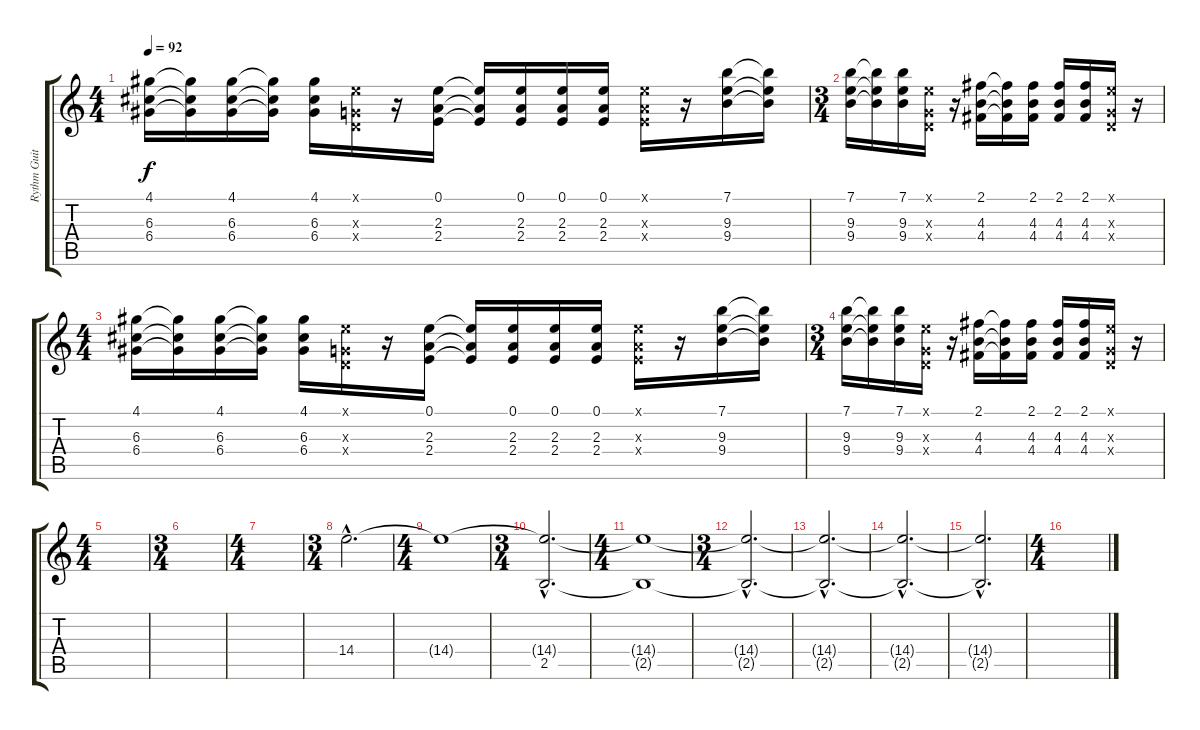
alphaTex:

\track ("Rythm Guitar" "Rythm Guit") {instrument acousticguitarsteel}
\staff {score tabs}
\tuning (E4 B3 G3 D3 A2 E2) {hide}
\ts (4 4)
\tempo 92
\clef g2
\ks c
(4.1 6.3 6.4).16{dy f} (4.1{t} 6.3{t} 6.4{t}).16 (4.1 6.3 6.4).16 (4.1{t} 6.3{t} 6.4{t}).16 (4.1 6.3 6.4).16 (0.1{x} 0.3{x} 0.4{x}).16 r.16 (0.1 2.3 2.4).16 (0.1{t} 2.3{t} 2.4{t}).16 (0.1 2.3 2.4).16 (0.1 2.3 2.4).16 (0.1 2.3 2.4).16 (0.1{x} 2.3{x} 2.4{x}).16 r.16 (7.1 9.3 9.4).16 (7.1{t} 9.3{t} 9.4{t}).16 |
\ts (3 4)
(7.1 9.3 9.4).16 (7.1{t} 9.3{t} 9.4{t}).16 (7.1 9.3 9.4).16 (0.1{x} 0.3{x} 0.4{x}).16 r.16 (2.1 4.3 4.4).16 (2.1{t} 4.3{t} 4.4{t}).16 (2.1 4.3 4.4).16 (2.1 4.3 4.4).16 (2.1 4.3 4.4).16 (0.1{x} 0.3{x} 0.4{x}).16 r.16 |
\ts (4 4)
(4.1 6.3 6.4).16 (4.1{t} 6.3{t} 6.4{t}).16 (4.1 6.3 6.4).16 (4.1{t} 6.3{t} 6.4{t}).16 (4.1 6.3 6.4).16 (0.1{x} 0.3{x} 0.4{x}).16 r.16 (0.1 2.3 2.4).16 (0.1{t} 2.3{t} 2.4{t}).16 (0.1 2.3 2.4).16 (0.1 2.3 2.4).16 (0.1 2.3 2.4).16 (0.1{x} 2.3{x} 2.4{x}).16 r.16 (7.1 9.3 9.4).16 (7.1{t} 9.3{t} 9.4{t}).16 |
\ts (3 4)
(7.1 9.3 9.4).16 (7.1{t} 9.3{t} 9.4{t}).16 (7.1 9.3 9.4).16 (0.1{x} 0.3{x} 0.4{x}).16 r.16 (2.1 4.3 4.4).16 (2.1{t} 4.3{t} 4.4{t}).16 (2.1 4.3 4.4).16 (2.1 4.3 4.4).16 (2.1 4.3 4.4).16 (0.1{x} 0.3{x} 0.4{x}).16 r.16 |
\ts (4 4)
|
\ts (3 4)
|
\ts (4 4)
|
\ts (3 4)
14.4{hac}.2{d instrument drawbarorgan} |
\ts (4 4)
14.4{t}.1 |
\ts (3 4)
(14.4{hac t} 2.5{hac}).2{d} |
\ts (4 4)
(14.4{t} 2.5{t}).1 |
\ts (3 4)
(14.4{hac t} 2.5{hac t}).2{d} |
(14.4{hac t} 2.5{hac t}).2{d} |
(14.4{hac t} 2.5{hac t}).2{d} |
(14.4{hac t} 2.5{hac t}).2{d} |
\ts (4 4)
